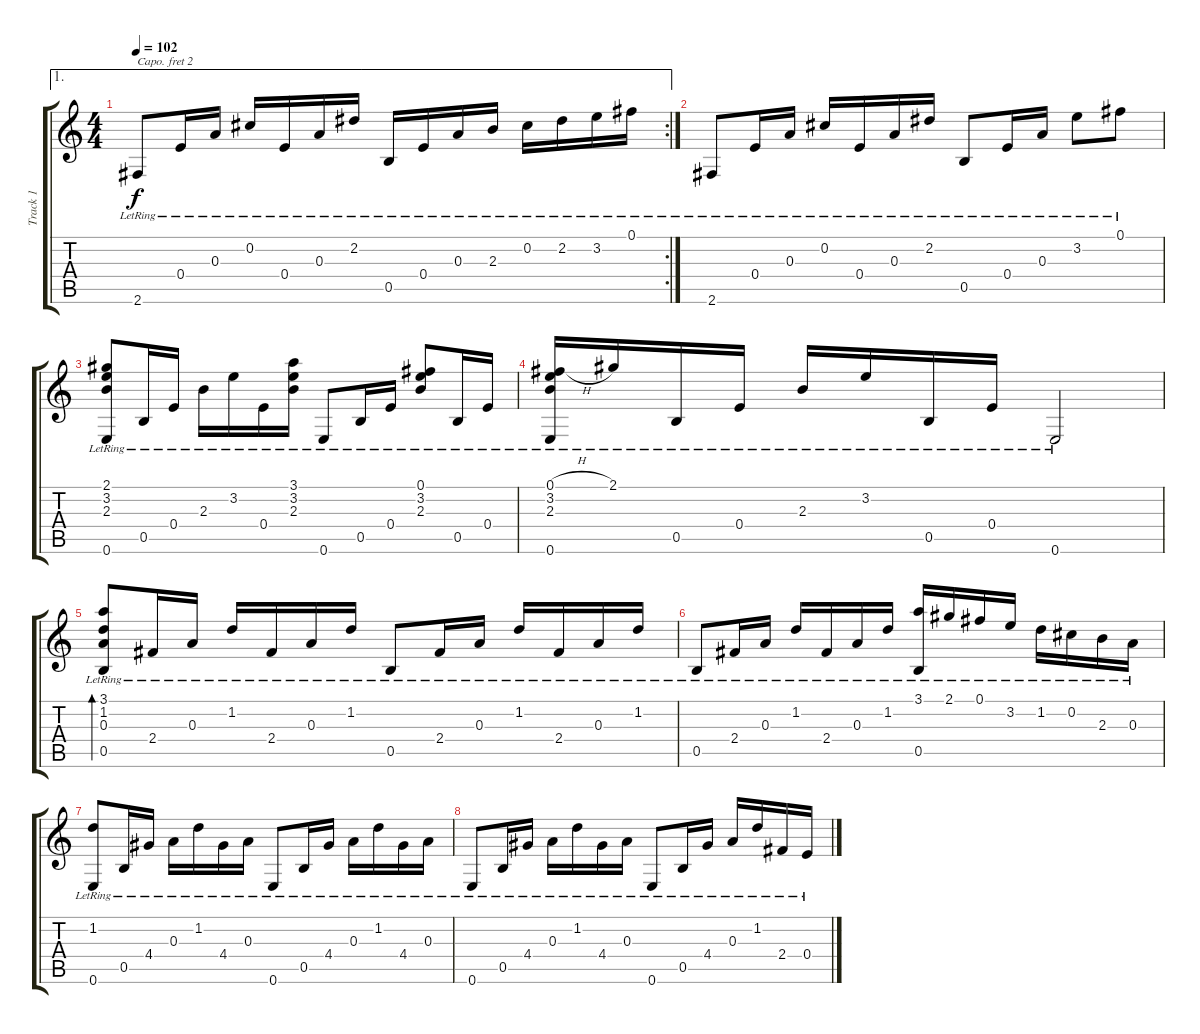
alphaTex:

\track ("Track 1" "Track 1") {instrument acousticguitarsteel}
\staff {score tabs}
\capo 2
\tuning (E4 B3 G3 D3 A2 D2) {hide}
\ae 1
\rc 2
\ts (4 4)
\tempo 102
\clef g2
\ks c
2.6{lr}.8{dy f} 0.4{lr}.16 0.3{lr}.16 0.2{lr}.16 0.4{lr}.16 0.3{lr}.16 2.2{lr}.16 0.5{lr}.16 0.4{lr}.16 0.3{lr}.16 2.3{lr}.16 0.2{lr}.16 2.2{lr}.16 3.2{lr}.16 0.1{lr}.16 |
2.6{lr}.8 0.4{lr}.16 0.3{lr}.16 0.2{lr}.16 0.4{lr}.16 0.3{lr}.16 2.2{lr}.16 0.5{lr}.8 0.4{lr}.16 0.3{lr}.16 3.2{lr}.8 0.1{lr}.8 |
(2.1{lr} 3.2{lr} 2.3{lr} 0.6{lr}).8 0.5{lr}.16 0.4{lr}.16 2.3{lr}.16 3.2{lr}.16 0.4{lr}.16 (3.1{lr} 3.2{lr} 2.3{lr}).16 0.6{lr}.8 0.5{lr}.16 0.4{lr}.16 (0.1{lr} 3.2{lr} 2.3{lr}).8 0.5{lr}.16 0.4{lr}.16 |
(0.1{h lr} 3.2{lr} 2.3{lr} 0.6{lr}).16 2.1{lr}.16 0.5{lr}.16 0.4{lr}.16 2.3{lr}.16 3.2{lr}.16 0.5{lr}.16 0.4{lr}.16 0.6{lr}.2 |
(3.1{lr} 1.2{lr} 0.3{lr} 0.5{lr}).8{bd 480} 2.4{lr}.16 0.3{lr}.16 1.2{lr}.16 2.4{lr}.16 0.3{lr}.16 1.2{lr}.16 0.5{lr}.8 2.4{lr}.16 0.3{lr}.16 1.2{lr}.16 2.4{lr}.16 0.3{lr}.16 1.2{lr}.16 |
0.5{lr}.8 2.4{lr}.16 0.3{lr}.16 1.2{lr}.16 2.4{lr}.16 0.3{lr}.16 1.2{lr}.16 (3.1{lr} 0.5{lr}).16 2.1{lr}.16 0.1{lr}.16 3.2{lr}.16 1.2{lr}.16 0.2{lr}.16 2.3{lr}.16 0.3{lr}.16 |
(1.2{lr} 0.6{lr}).8 0.5{lr}.16 4.4{lr}.16 0.3{lr}.16 1.2{lr}.16 4.4{lr}.16 0.3{lr}.16 0.6{lr}.8 0.5{lr}.16 4.4{lr}.16 0.3{lr}.16 1.2{lr}.16 4.4{lr}.16 0.3{lr}.16 |
0.6{lr}.8 0.5{lr}.16 4.4{lr}.16 0.3{lr}.16 1.2{lr}.16 4.4{lr}.16 0.3{lr}.16 0.6{lr}.8 0.5{lr}.16 4.4{lr}.16 0.3{lr}.16 1.2{lr}.16 2.4{lr}.16 0.4{lr}.16
